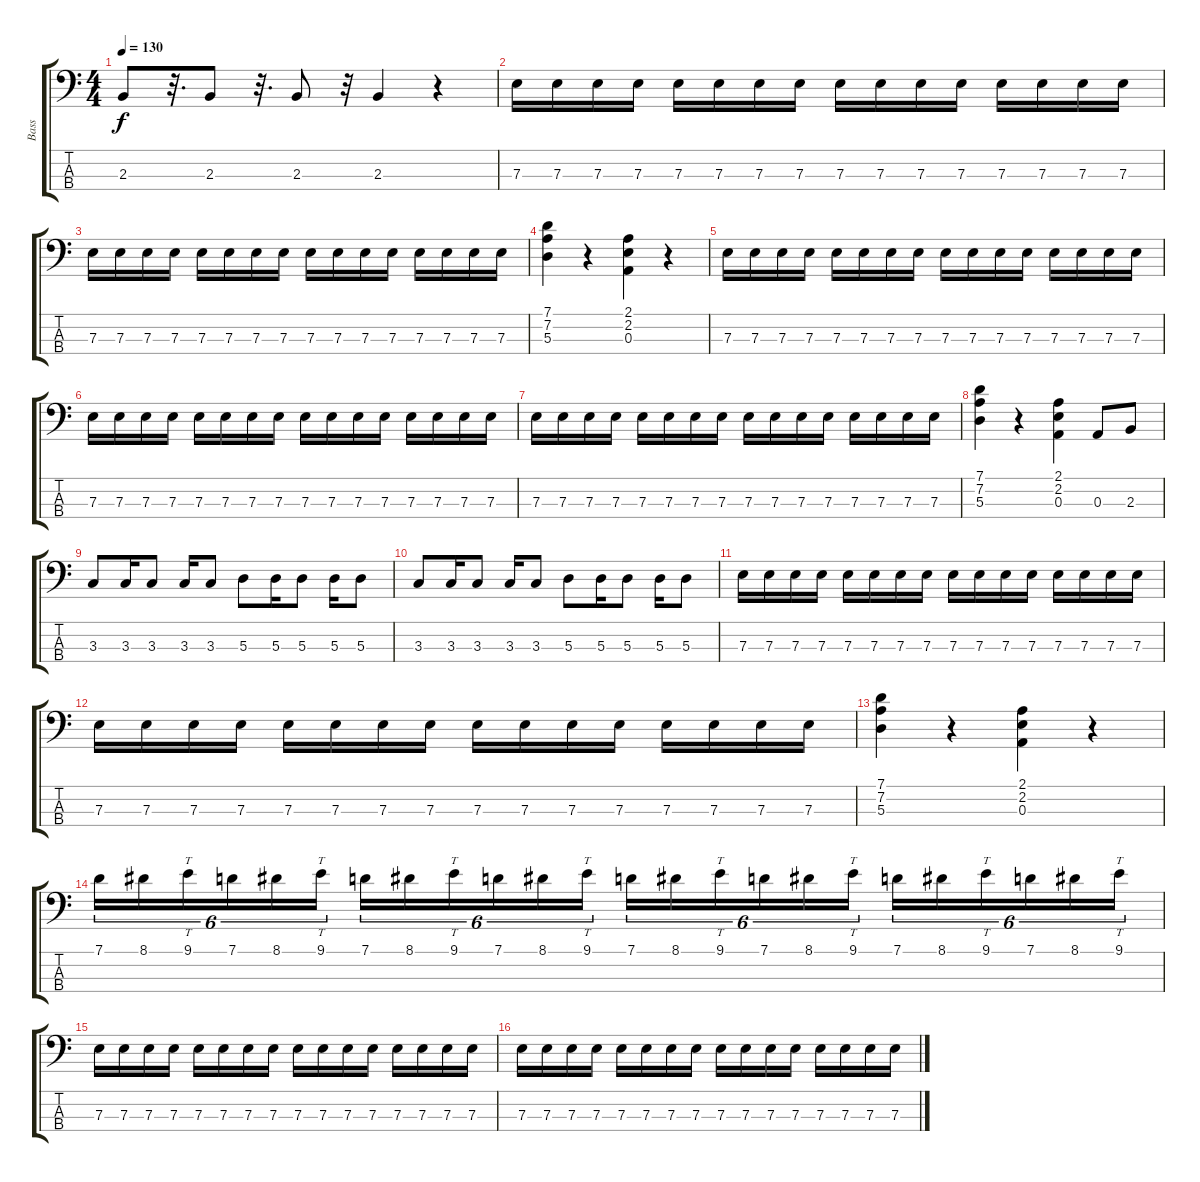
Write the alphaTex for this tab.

\track ("Bass " "Bass ") {instrument electricbassfinger}
\staff {score tabs}
\tuning (G2 D2 A1 E1) {hide}
\ts (4 4)
\tempo 130
\clef f4
\ks c
2.3.8{dy f} r.32{d} 2.3.8 r.32{d} 2.3.8 r.32 2.3.4 r.4 |
7.3.16 7.3.16 7.3.16 7.3.16 7.3.16 7.3.16 7.3.16 7.3.16 7.3.16 7.3.16 7.3.16 7.3.16 7.3.16 7.3.16 7.3.16 7.3.16 |
7.3.16 7.3.16 7.3.16 7.3.16 7.3.16 7.3.16 7.3.16 7.3.16 7.3.16 7.3.16 7.3.16 7.3.16 7.3.16 7.3.16 7.3.16 7.3.16 |
(7.1 7.2 5.3).4 r.4 (2.1 2.2 0.3).4 r.4 |
7.3.16 7.3.16 7.3.16 7.3.16 7.3.16 7.3.16 7.3.16 7.3.16 7.3.16 7.3.16 7.3.16 7.3.16 7.3.16 7.3.16 7.3.16 7.3.16 |
7.3.16 7.3.16 7.3.16 7.3.16 7.3.16 7.3.16 7.3.16 7.3.16 7.3.16 7.3.16 7.3.16 7.3.16 7.3.16 7.3.16 7.3.16 7.3.16 |
7.3.16 7.3.16 7.3.16 7.3.16 7.3.16 7.3.16 7.3.16 7.3.16 7.3.16 7.3.16 7.3.16 7.3.16 7.3.16 7.3.16 7.3.16 7.3.16 |
(7.1 7.2 5.3).4 r.4 (2.1 2.2 0.3).4 0.3.8 2.3.8 |
3.3.8 3.3.16 3.3.8 3.3.16 3.3.8 5.3.8 5.3.16 5.3.8 5.3.16 5.3.8 |
3.3.8 3.3.16 3.3.8 3.3.16 3.3.8 5.3.8 5.3.16 5.3.8 5.3.16 5.3.8 |
7.3.16 7.3.16 7.3.16 7.3.16 7.3.16 7.3.16 7.3.16 7.3.16 7.3.16 7.3.16 7.3.16 7.3.16 7.3.16 7.3.16 7.3.16 7.3.16 |
7.3.16 7.3.16 7.3.16 7.3.16 7.3.16 7.3.16 7.3.16 7.3.16 7.3.16 7.3.16 7.3.16 7.3.16 7.3.16 7.3.16 7.3.16 7.3.16 |
(7.1 7.2 5.3).4 r.4 (2.1 2.2 0.3).4 r.4 |
7.1.16{tu (6 4)} 8.1.16{tu (6 4)} 9.1.16{tt tu (6 4)} 7.1.16{tu (6 4)} 8.1.16{tu (6 4)} 9.1.16{tt tu (6 4)} 7.1.16{tu (6 4)} 8.1.16{tu (6 4)} 9.1.16{tt tu (6 4)} 7.1.16{tu (6 4)} 8.1.16{tu (6 4)} 9.1.16{tt tu (6 4)} 7.1.16{tu (6 4)} 8.1.16{tu (6 4)} 9.1.16{tt tu (6 4)} 7.1.16{tu (6 4)} 8.1.16{tu (6 4)} 9.1.16{tt tu (6 4)} 7.1.16{tu (6 4)} 8.1.16{tu (6 4)} 9.1.16{tt tu (6 4)} 7.1.16{tu (6 4)} 8.1.16{tu (6 4)} 9.1.16{tt tu (6 4)} |
7.3.16 7.3.16 7.3.16 7.3.16 7.3.16 7.3.16 7.3.16 7.3.16 7.3.16 7.3.16 7.3.16 7.3.16 7.3.16 7.3.16 7.3.16 7.3.16 |
7.3.16 7.3.16 7.3.16 7.3.16 7.3.16 7.3.16 7.3.16 7.3.16 7.3.16 7.3.16 7.3.16 7.3.16 7.3.16 7.3.16 7.3.16 7.3.16
